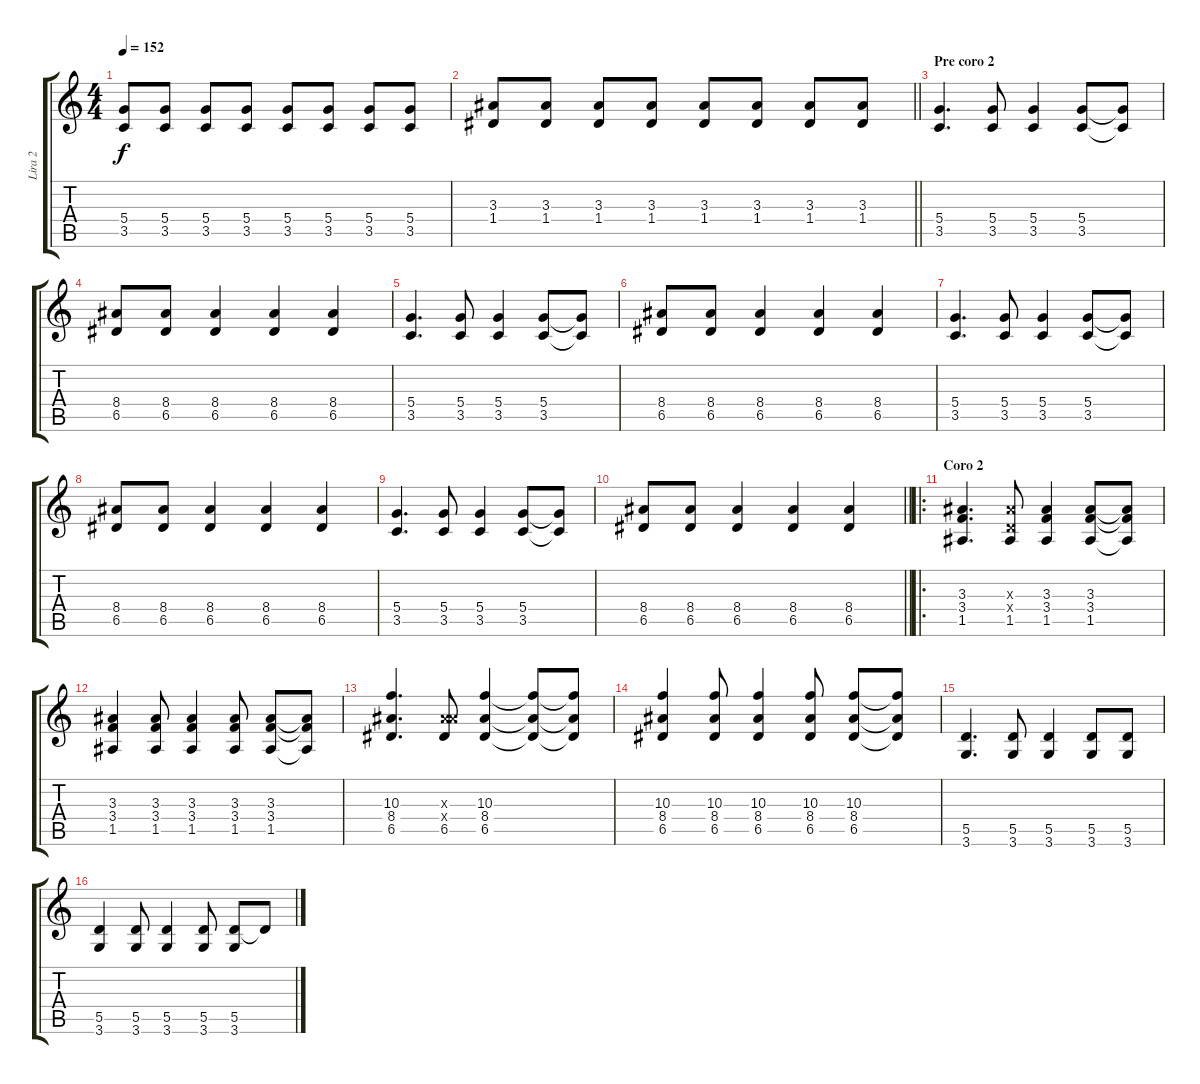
\track ("Lira 2" "Lira 2") {instrument distortionguitar}
\staff {score tabs}
\tuning (E4 B3 G3 D3 A2 E2) {hide}
\ts (4 4)
\tempo 152
\clef g2
\ks c
(5.4 3.5).8{dy f instrument electricguitarmuted} (5.4 3.5).8 (5.4 3.5).8 (5.4 3.5).8 (5.4 3.5).8 (5.4 3.5).8 (5.4 3.5).8 (5.4 3.5).8 |
\barLineRight lightlight
(3.3 1.4).8 (3.3 1.4).8 (3.3 1.4).8 (3.3 1.4).8 (3.3 1.4).8 (3.3 1.4).8 (3.3 1.4).8 (3.3 1.4).8 |
\section ("" "Pre coro 2")
(5.4 3.5).4{d instrument distortionguitar} (5.4 3.5).8 (5.4 3.5).4 (5.4 3.5).8 (5.4{t} 3.5{t}).8 |
(8.4 6.5).8 (8.4 6.5).8 (8.4 6.5).4 (8.4 6.5).4 (8.4 6.5).4 |
(5.4 3.5).4{d} (5.4 3.5).8 (5.4 3.5).4 (5.4 3.5).8 (5.4{t} 3.5{t}).8 |
(8.4 6.5).8 (8.4 6.5).8 (8.4 6.5).4 (8.4 6.5).4 (8.4 6.5).4 |
(5.4 3.5).4{d} (5.4 3.5).8 (5.4 3.5).4 (5.4 3.5).8 (5.4{t} 3.5{t}).8 |
(8.4 6.5).8 (8.4 6.5).8 (8.4 6.5).4 (8.4 6.5).4 (8.4 6.5).4 |
(5.4 3.5).4{d} (5.4 3.5).8 (5.4 3.5).4 (5.4 3.5).8 (5.4{t} 3.5{t}).8 |
\barLineRight lightlight
(8.4 6.5).8 (8.4 6.5).8 (8.4 6.5).4 (8.4 6.5).4 (8.4 6.5).4 |
\ro
\section ("" "Coro 2")
(3.3 3.4 1.5).4{d} (3.3{x} 0.4{x} 1.5).8 (3.3 3.4 1.5).4 (3.3 3.4 1.5).8 (3.3{t} 3.4{t} 1.5{t}).8 |
(3.3 3.4 1.5).4 (3.3 3.4 1.5).8 (3.3 3.4 1.5).4 (3.3 3.4 1.5).8 (3.3 3.4 1.5).8 (3.3{t} 3.4{t} 1.5{t}).8 |
(10.3 8.4 6.5).4{d} (3.3{x} 8.4{x} 6.5).8 (10.3 8.4 6.5).4 (10.3{t} 8.4{t} 6.5{t}).8 (10.3{t} 8.4{t} 6.5{t}).8 |
(10.3 8.4 6.5).4 (10.3 8.4 6.5).8 (10.3 8.4 6.5).4 (10.3 8.4 6.5).8 (10.3 8.4 6.5).8 (10.3{t} 8.4{t} 6.5{t}).8 |
(5.5 3.6).4{d} (5.5 3.6).8 (5.5 3.6).4 (5.5 3.6).8 (5.5 3.6).8 |
(5.5 3.6).4 (5.5 3.6).8 (5.5 3.6).4 (5.5 3.6).8 (5.5 3.6).8 5.5{t}.8
